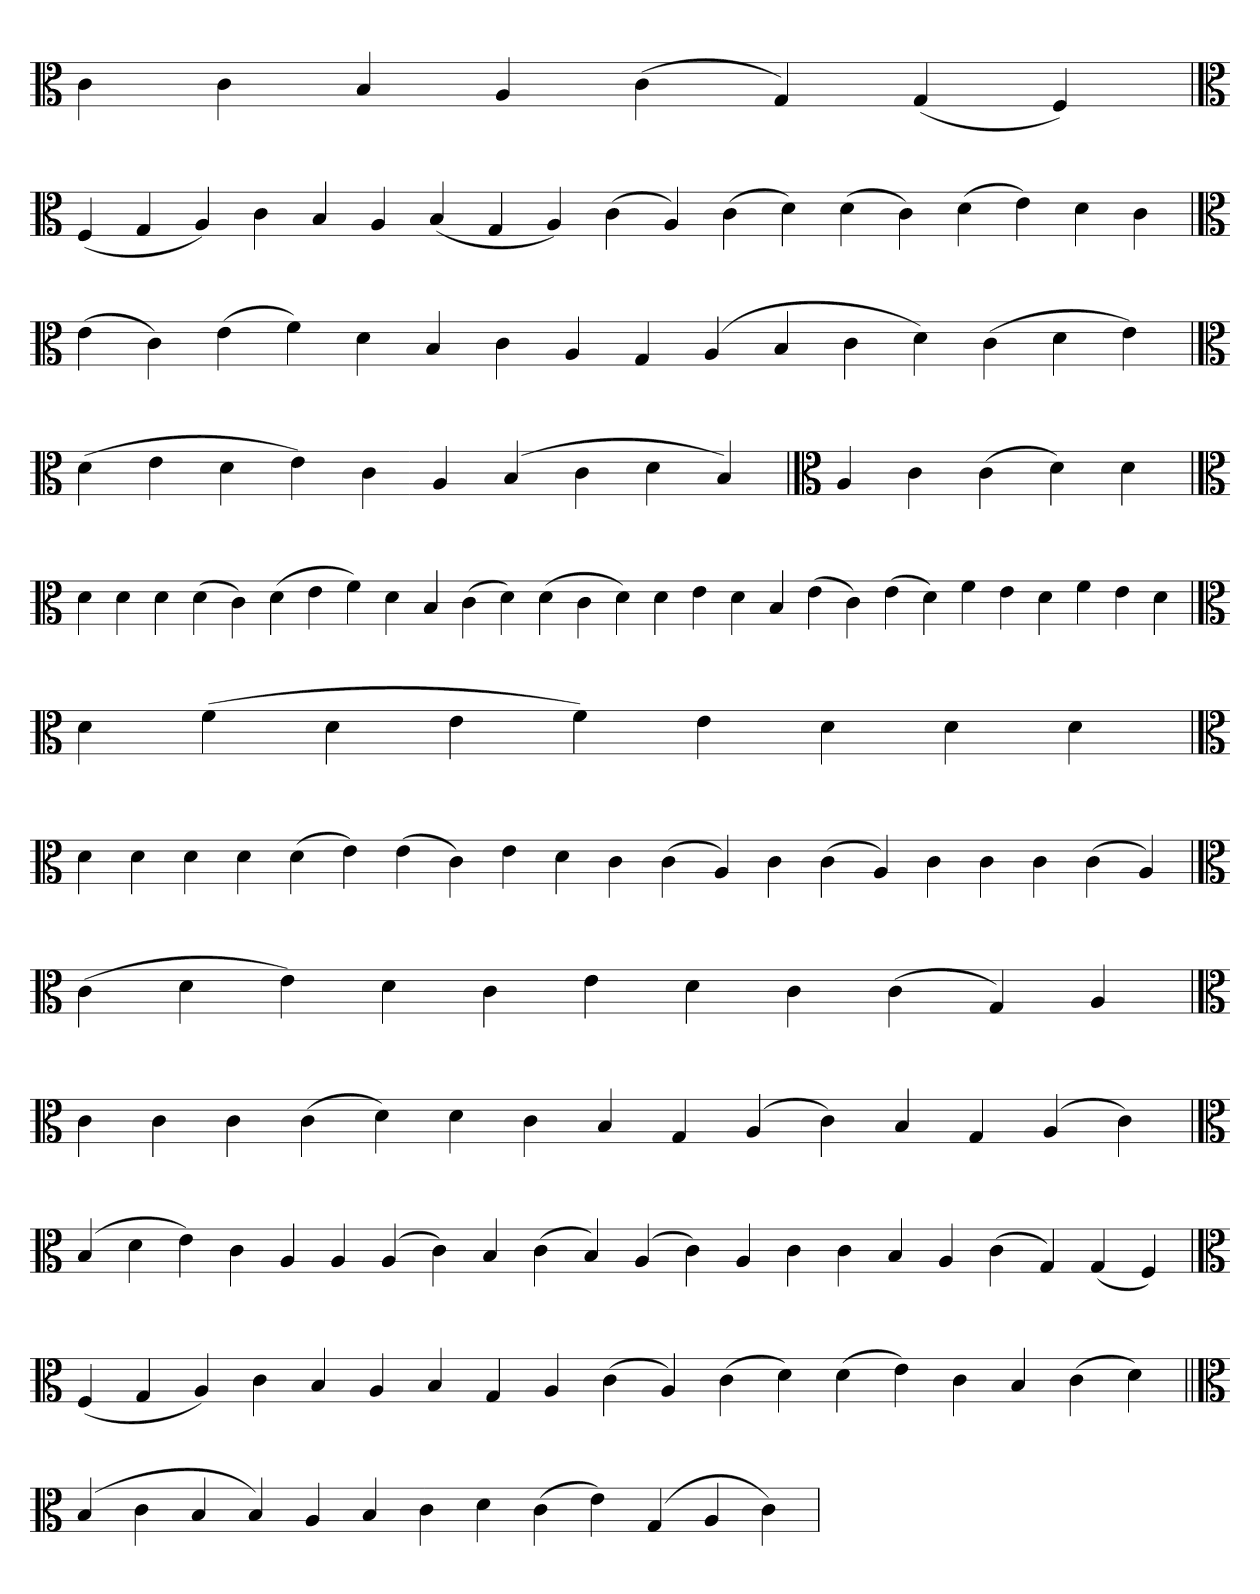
**kern
*part1
*staff1
*clefC3
=
4c
4c
4B
4A
(4c
4G)
(4G
4F)
=
*clefC3
(4F
4G
4A)
4c
4B
4A
(4B
4G
4A)
(4c
4A)
(4c
4d)
(4d
4c)
(4d
4e)
4d
4c
=`
*clefC3
(4e
4c)
(4e
4f)
4d
4B
4c
4A
4G
(4A
4B
4c
4d)
(4c
4d
4e)
=`
*clefC3
(4d
4e
4d
4e)
4c
4A
(4B
4c
4d
4B)
=
*clefC3
4A
4c
(4c
4d)
4d
=`
*clefC3
4d
4d
4d
(4d
4c)
(4d
4e
4f)
4d
4B
(4c
4d)
(4d
4c
4d)
4d
4e
4d
4B
(4e
4c)
(4e
4d)
4f
4e
4d
4f
4e
4d
=
*clefC3
4d
(4f
4d
4e
4f)
4e
4d
4d
4d
='
*clefC3
4d
4d
4d
4d
(4d
4e)
(4e
4c)
4e
4d
4c
(4c
4A)
4c
(4c
4A)
4c
4c
4c
(4c
4A)
=`
*clefC3
(4c
4d
4e)
4d
4c
4e
4d
4c
(4c
4G)
4A
=
*clefC3
4c
4c
4c
(4c
4d)
4d
4c
4B
4G
(4A
4c)
4B
4G
(4A
4c)
=`
*clefC3
(4B
4d
4e)
4c
4A
4A
(4A
4c)
4B
(4c
4B)
(4A
4c)
4A
4c
4c
4B
4A
(4c
4G)
(4G
4F)
=
*clefC3
(4F
4G
4A)
4c
4B
4A
4B
4G
4A
(4c
4A)
(4c
4d)
(4d
4e)
4c
4B
(4c
4d)
=||
*clefC3
(4B
4c
4B
4B)
4A
4B
4c
4d
(4c
4e)
(4G
4A
4c)
=`
*-
